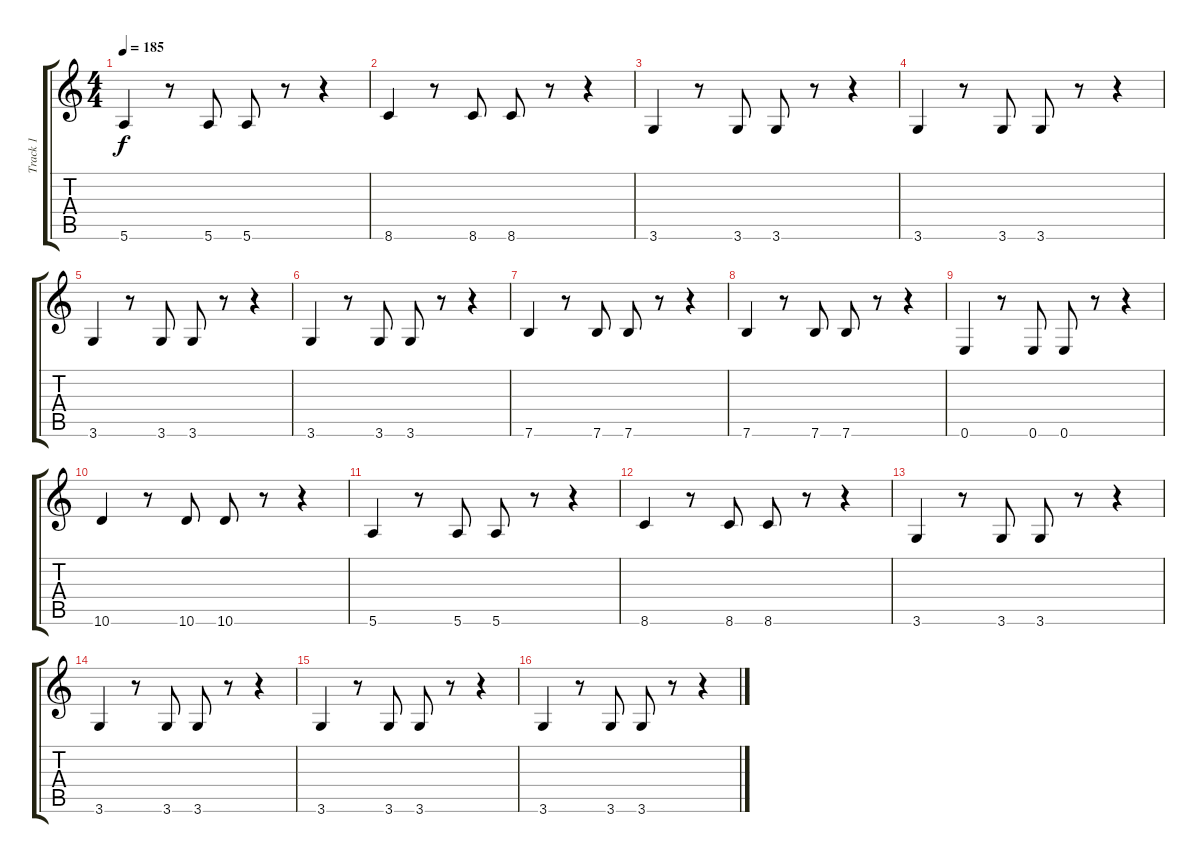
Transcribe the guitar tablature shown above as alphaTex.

\track ("Track 1" "Track 1") {instrument electricguitarmuted}
\staff {score tabs}
\tuning (E4 B3 G3 D3 A2 E2) {hide}
\ts (4 4)
\tempo 185
\clef g2
\ks c
5.6.4{dy f} r.8 5.6.8 5.6.8 r.8 r.4 |
8.6.4 r.8 8.6.8 8.6.8 r.8 r.4 |
3.6.4 r.8 3.6.8 3.6.8 r.8 r.4 |
3.6.4 r.8 3.6.8 3.6.8 r.8 r.4 |
3.6.4 r.8 3.6.8 3.6.8 r.8 r.4 |
3.6.4 r.8 3.6.8 3.6.8 r.8 r.4 |
7.6.4 r.8 7.6.8 7.6.8 r.8 r.4 |
7.6.4 r.8 7.6.8 7.6.8 r.8 r.4 |
0.6.4 r.8 0.6.8 0.6.8 r.8 r.4 |
10.6.4 r.8 10.6.8 10.6.8 r.8 r.4 |
5.6.4 r.8 5.6.8 5.6.8 r.8 r.4 |
8.6.4 r.8 8.6.8 8.6.8 r.8 r.4 |
3.6.4 r.8 3.6.8 3.6.8 r.8 r.4 |
3.6.4 r.8 3.6.8 3.6.8 r.8 r.4 |
3.6.4 r.8 3.6.8 3.6.8 r.8 r.4 |
3.6.4 r.8 3.6.8 3.6.8 r.8 r.4
